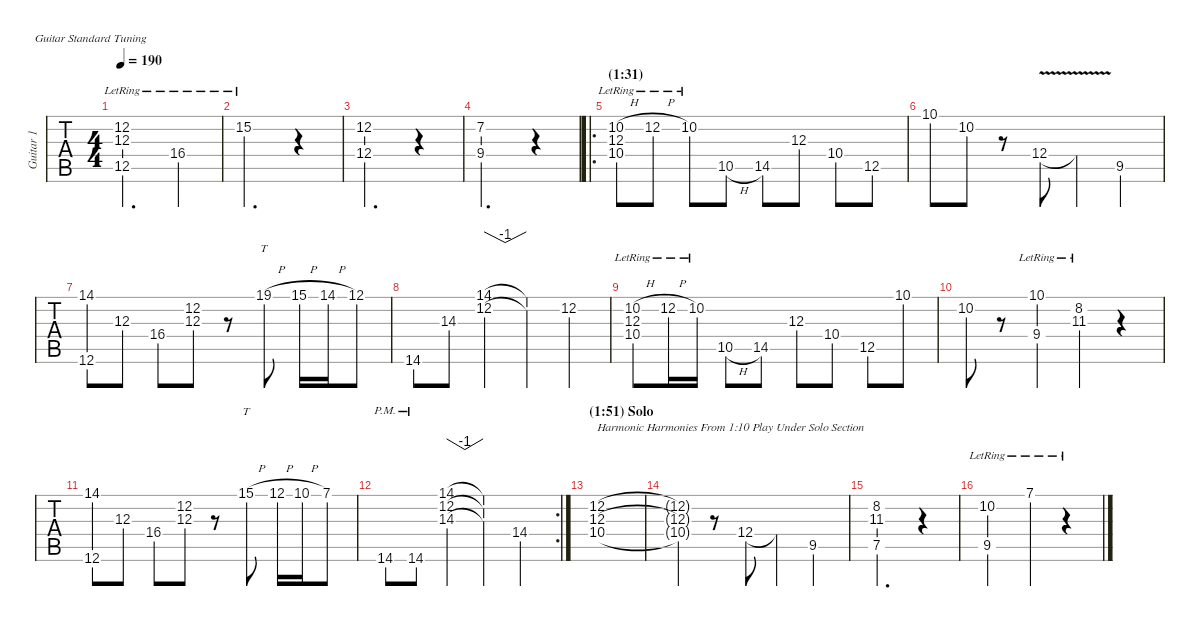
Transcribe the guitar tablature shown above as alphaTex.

\defaultSystemsLayout 4
\hideDynamics
\bracketExtendMode nobrackets
\multiTrackTrackNamePolicy allsystems
\firstSystemTrackNameMode fullname
\otherSystemsTrackNameMode fullname
\otherSystemsTrackNameOrientation horizontal
\track ("Guitar 1" "Guitar 1") {instrument overdrivenguitar}
\staff {tabs}
\tuning (E4 B3 G3 D3 A2 E2)
\ts (4 4)
\scale
0.998156
\tempo 190
\accidentals auto
\clef g2
\ottava regular
\simile none
\ks c
(12.5{lr} 12.2{lr} 12.3{lr}).2{d dy mf} 16.4{lr acc #}.4 |
\scale
1.00386 15.2{lr}.2{d} r.4 |
\scale
0.991321 (12.4 12.2).2{d} r.4 |
\scale
1.00666 (9.4 7.2{acc #}).2{d} r.4 |
\ro
\section ("" "(1:31)")
\scale
1.00837 (10.2{h lr} 10.4{lr} 12.3{lr}).8 12.2{h lr}.8 10.2{lr}.8 10.5{h}.8 14.5.8 12.3.8 10.4.8 12.5.8 |
\scale
0.999997 10.1.8 10.2.8 r.8 12.4{v}.8 12.4{t}.4 9.5{acc #}.4 |
\scale
0.991638 (12.6 14.1{acc #}).8 12.3.8 16.4{acc #}.8 (12.3 12.2).8 r.8 19.1{h}.8{tt} 15.1{h}.16 14.1{h acc #}.16 12.1.8 |
\scale
0.999996 14.6{acc #}.8 14.3.8 (12.2 14.1{acc #}).4{tbe (dip default 49.199999999999996 0 53.4 -4 54.6 -4 59.4 0)} (12.2{t} 14.1{t acc #}).4 12.2.4 |
\scale
1.00868 (10.2{h lr} 10.4{lr} 12.3{lr}).8 12.2{h lr}.16 10.2{lr}.16 10.5{h}.8 14.5.8 12.3.8 10.4.8 12.5.8 10.1.8 |
\scale
0.993488 10.2.8 r.8 (9.4{lr} 10.1{lr}).4 (8.2{lr} 11.3{lr acc #}).4 r.4 |
\scale
0.989309 (12.6 14.1{acc #}).8 12.3.8 16.4{acc #}.8 (12.3 12.2).8 r.8 15.1{h}.8{tt} 12.1{h}.16 10.1{h}.16 7.1.8 |
\rc 2
\scale
1.00852 14.6{pm acc #}.8 14.6{pm acc #}.8 (12.2 14.1{acc #} 14.3).4{tbe (dip default 49.199999999999996 0 53.4 -4 54.6 -4 59.4 0)} (12.2{t} 14.3{t} 14.1{t acc #}).4 14.4.4 |
\section ("" "(1:51) Solo")
\scale
1.01035 (12.3 12.2 10.4).1{txt "Harmonic Harmonies From 1:10 Play Under Solo Section"} |
\scale
0.995156 (12.3{t} 12.2{t} 10.4{t}).4 r.8 12.4.8 12.4{t}.4 9.5{acc #}.4 |
\scale
0.999336 (7.5 11.3{acc #} 8.2).2{d} r.4 |
\scale
0.995156 (9.5{lr acc #} 10.2{lr}).2 7.1{lr}.4 r.4
